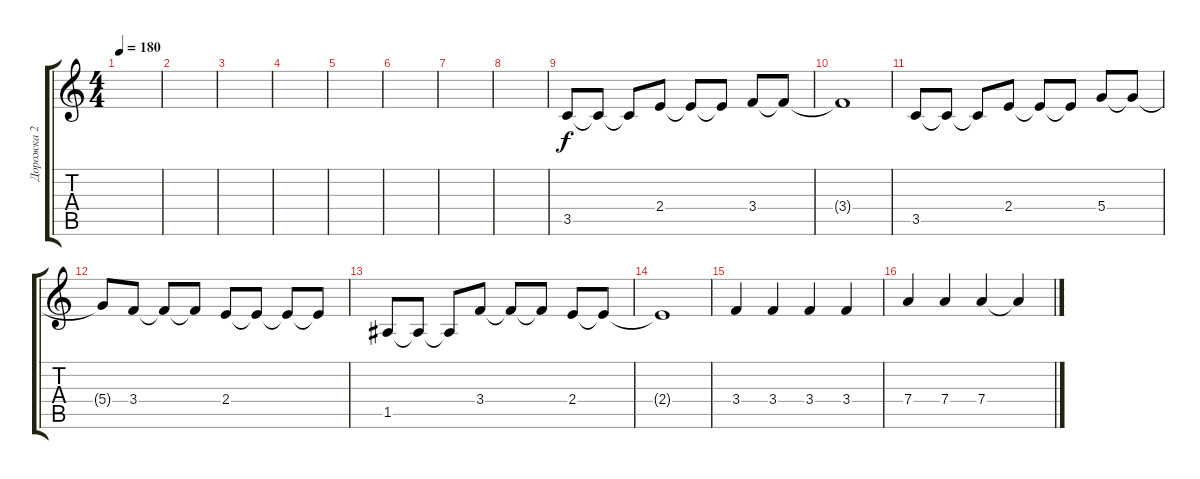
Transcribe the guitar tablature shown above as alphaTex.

\track ("Дорожка 2" "Дорожка 2") {instrument distortionguitar}
\staff {score tabs}
\tuning (E4 B3 G3 D3 A2 D2) {hide}
\ts (4 4)
\tempo 180
\clef g2
\ks c
|
|
|
|
|
|
|
|
3.5.8 3.5{t}.8 3.5{t}.8 2.4.8 2.4{t}.8 2.4{t}.8 3.4.8 3.4{t}.8 |
3.4{t}.1 |
3.5.8 3.5{t}.8 3.5{t}.8 2.4.8 2.4{t}.8 2.4{t}.8 5.4.8 5.4{t}.8 |
5.4{t}.8 3.4.8 3.4{t}.8 3.4{t}.8 2.4.8 2.4{t}.8 2.4{t}.8 2.4{t}.8 |
1.5.8 1.5{t}.8 1.5{t}.8 3.4.8 3.4{t}.8 3.4{t}.8 2.4.8 2.4{t}.8 |
2.4{t}.1 |
3.4.4 3.4.4 3.4.4 3.4.4 |
7.4.4 7.4.4 7.4.4 7.4{t}.4
